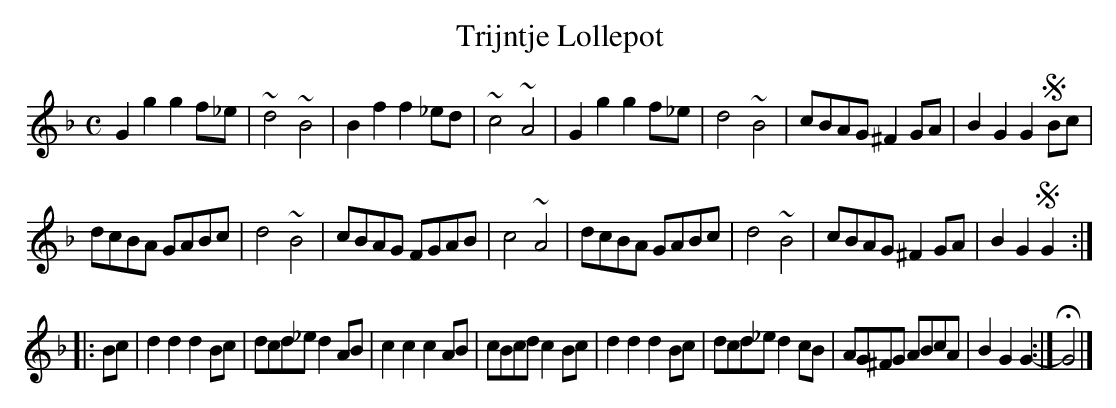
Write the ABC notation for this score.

X:1
T:Trijntje Lollepot
M:C
K:Gdor
G2g2g2f_e|~d4~B4|B2f2f2_ed|~c4~A4|G2g2g2f_e|d4~B4|cBAG^F2GA|B2G2G2!segno!Bc|
dcBA GABc|d4~B4|cBAG FGAB|c4~A4|dcBA GABc|d4~B4|cBAG^F2GA|B2G2!segno!G2:|
|:Bc|d2d2d2Bc|dcd_ed2AB|c2c2c2AB|cBcdc2Bc|d2d2d2Bc|dcd_ed2cB|AG^FG ABcA|B2G2G2-:|!fermata!G4|]
